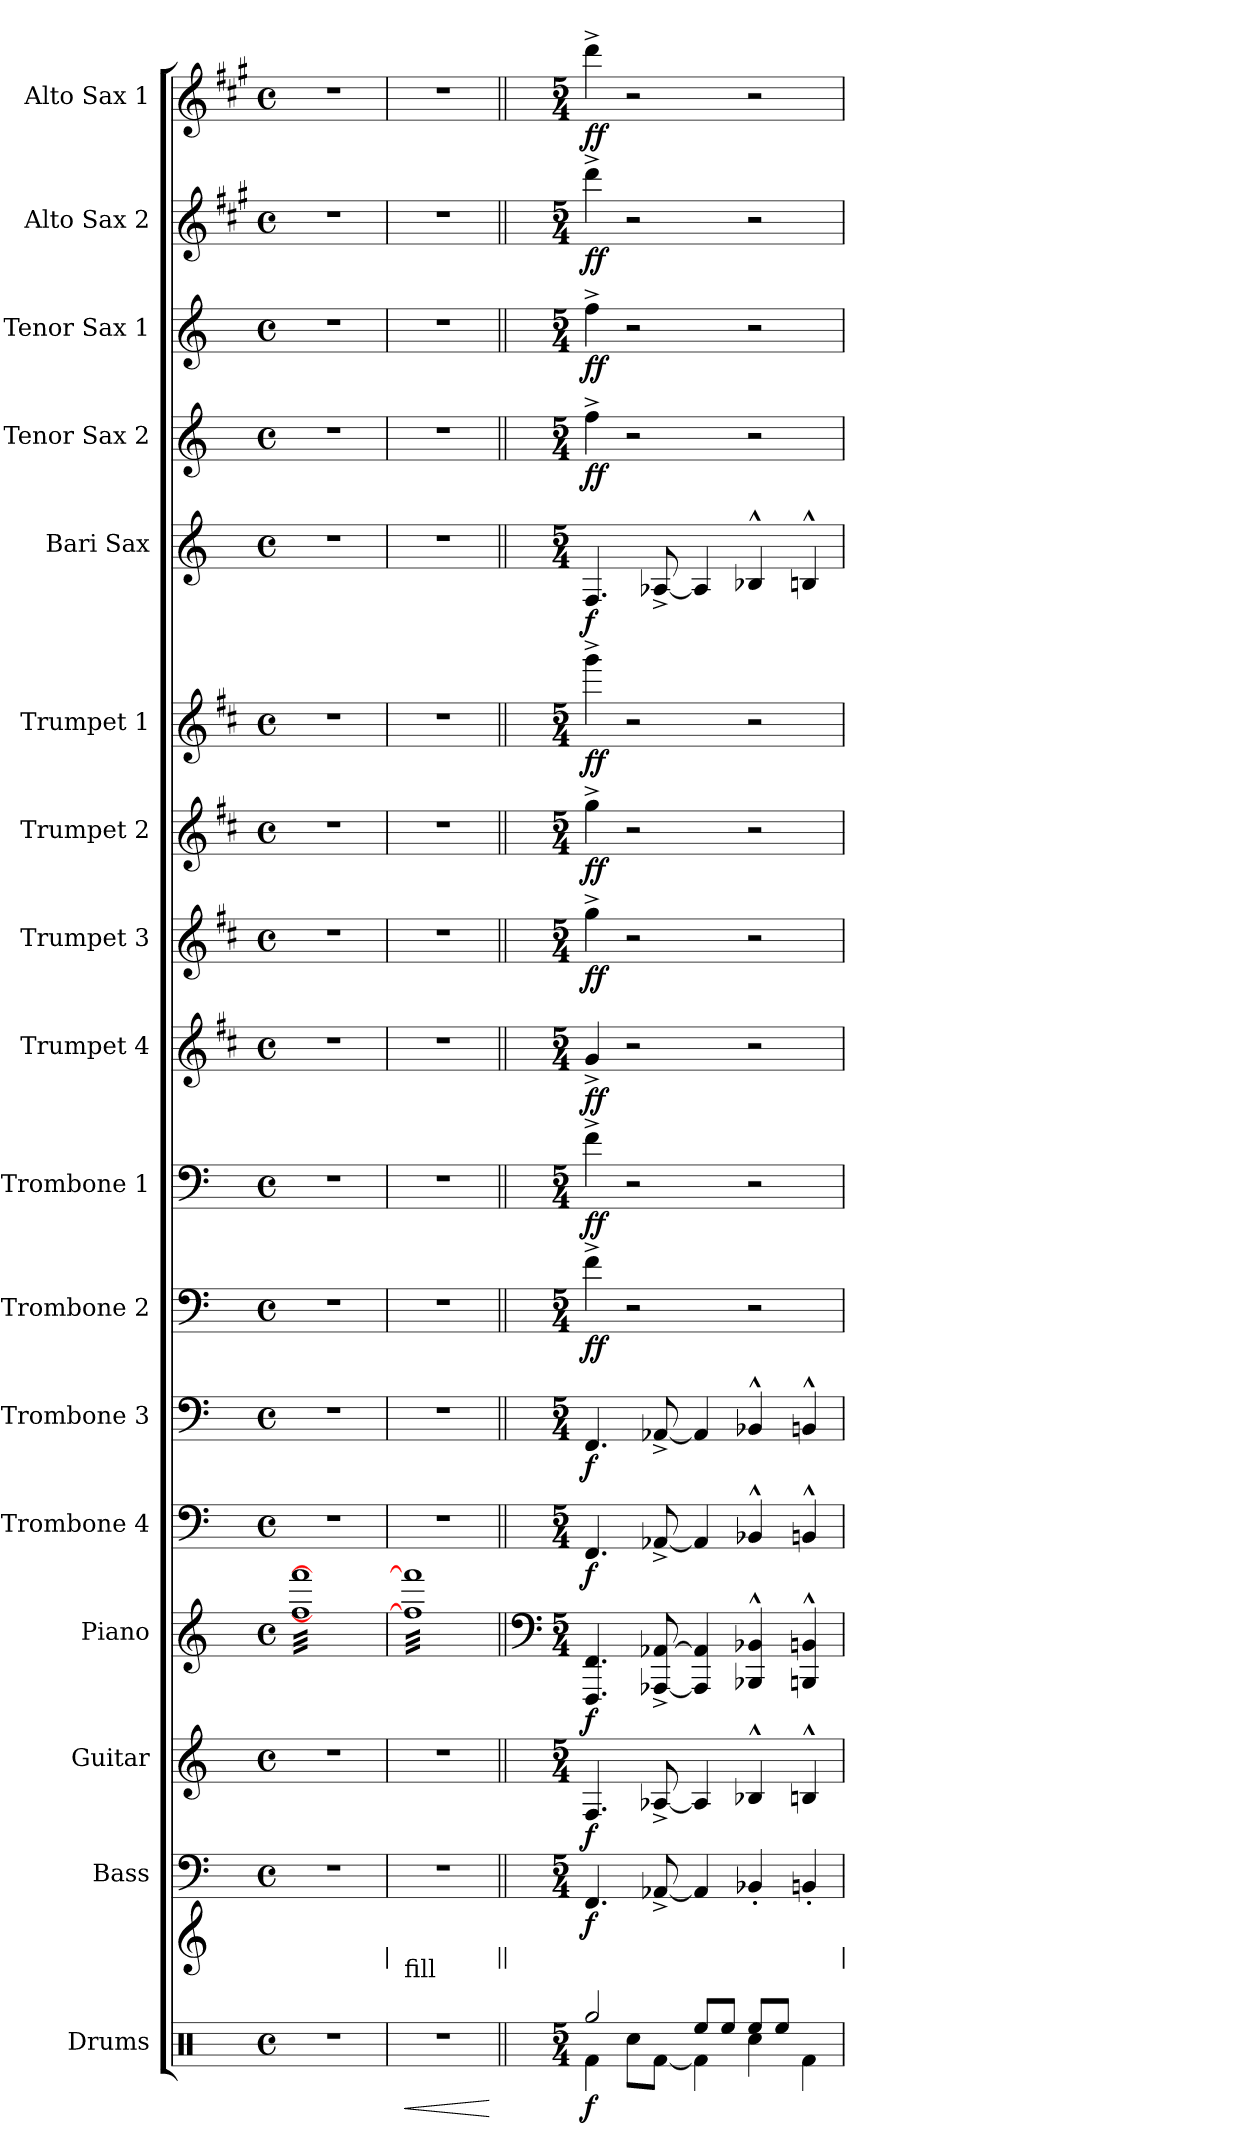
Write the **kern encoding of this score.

**kern	**dynam	**kern	**kern	**dynam	**kern	**dynam	**kern	**dynam	**kern	**dynam	**kern	**dynam	**kern	**dynam	**kern	**dynam	**kern	**dynam	**kern	**dynam	**kern	**dynam	**kern	**dynam	**kern	**dynam	**kern	**dynam	**kern	**dynam	**kern	**dynam	**kern	**dynam
*part18	*part18	*part17	*part16	*part16	*part15	*part15	*part14	*part14	*part13	*part13	*part12	*part12	*part11	*part11	*part10	*part10	*part9	*part9	*part8	*part8	*part7	*part7	*part6	*part6	*part5	*part5	*part4	*part4	*part3	*part3	*part2	*part2	*part1	*part1
*staff18	*staff18	*staff17	*staff16	*staff16	*staff15	*staff15	*staff14	*staff14	*staff13	*staff13	*staff12	*staff12	*staff11	*staff11	*staff10	*staff10	*staff9	*staff9	*staff8	*staff8	*staff7	*staff7	*staff6	*staff6	*staff5	*staff5	*staff4	*staff4	*staff3	*staff3	*staff2	*staff2	*staff1	*staff1
*I"Drums	*	*	*I"Bass	*	*I"Guitar	*	*I"Piano	*	*I"Trombone 4	*	*I"Trombone 3	*	*I"Trombone 2	*	*I"Trombone 1	*	*I"Trumpet 4	*	*I"Trumpet 3	*	*I"Trumpet 2	*	*I"Trumpet 1	*	*I"Bari Sax	*	*I"Tenor Sax 2	*	*I"Tenor Sax 1	*	*I"Alto Sax 2	*	*I"Alto Sax 1	*
*	*	*	*	*	*I'Gtr.	*	*I'Pno	*	*I'Trb	*	*I'Trb	*	*I'Trb	*	*I'Trb	*	*I'Tpt	*	*	*	*I'Tpt	*	*I'Tpt	*	*	*	*I'T Sax	*	*I'T Sax	*	*I'A Sax	*	*I'A Sax	*
*	*	*stria0	*	*	*	*	*	*	*	*	*	*	*	*	*	*	*	*	*	*	*	*	*	*	*	*	*	*	*	*	*	*	*	*
*clefX	*	*clefG2	*clefF4	*	*clefG2	*	*clefG2	*	*clefF4	*	*clefF4	*	*clefF4	*	*clefF4	*	*clefG2	*	*clefG2	*	*clefG2	*	*clefG2	*	*clefG2	*	*clefG2	*	*clefG2	*	*clefG2	*	*clefG2	*
*	*	*	*ITrd7c12	*	*ITrd7c12	*	*	*	*	*	*	*	*	*	*	*	*ITrd1c2	*	*ITrd1c2	*	*ITrd1c2	*	*ITrd1c2	*	*ITrd12c21	*	*ITrd8c14	*	*ITrd8c14	*	*ITrd5c9	*	*ITrd5c9	*
*k[]	*	*k[]	*k[]	*	*k[]	*	*k[]	*	*k[]	*	*k[]	*	*k[]	*	*k[]	*	*k[]	*	*k[]	*	*k[]	*	*k[]	*	*k[]	*	*k[]	*	*k[]	*	*k[]	*	*k[]	*
*C:	*	*C:	*C:	*	*C:	*	*C:	*	*C:	*	*C:	*	*C:	*	*C:	*	*C:	*	*C:	*	*C:	*	*C:	*	*C:	*	*C:	*	*C:	*	*C:	*	*C:	*
*M4/4	*	*	*M4/4	*	*M4/4	*	*M4/4	*	*M4/4	*	*M4/4	*	*M4/4	*	*M4/4	*	*M4/4	*	*M4/4	*	*M4/4	*	*M4/4	*	*M4/4	*	*M4/4	*	*M4/4	*	*M4/4	*	*M4/4	*
*met(c)	*	*	*met(c)	*	*met(c)	*	*met(c)	*	*met(c)	*	*met(c)	*	*met(c)	*	*met(c)	*	*met(c)	*	*met(c)	*	*met(c)	*	*met(c)	*	*met(c)	*	*met(c)	*	*met(c)	*	*met(c)	*	*met(c)	*
=1	=1	=1	=1	=1	=1	=1	=1	=1	=1	=1	=1	=1	=1	=1	=1	=1	=1	=1	=1	=1	=1	=1	=1	=1	=1	=1	=1	=1	=1	=1	=1	=1	=1	=1
*	*	*	*	*	*	*	*tremolo	*	*	*	*	*	*	*	*	*	*	*	*	*	*	*	*	*	*	*	*	*	*	*	*	*	*	*
1r	.	1ryy	1r	.	1r	.	[32ff [32fffLLL	.	1r	.	1r	.	1r	.	1r	.	1r	.	1r	.	1r	.	1r	.	1r	.	1r	.	1r	.	1r	.	1r	.
.	.	.	.	.	.	.	32ff 32fff	.	.	.	.	.	.	.	.	.	.	.	.	.	.	.	.	.	.	.	.	.	.	.	.	.	.	.
.	.	.	.	.	.	.	32ff 32fff	.	.	.	.	.	.	.	.	.	.	.	.	.	.	.	.	.	.	.	.	.	.	.	.	.	.	.
.	.	.	.	.	.	.	32ff 32fff	.	.	.	.	.	.	.	.	.	.	.	.	.	.	.	.	.	.	.	.	.	.	.	.	.	.	.
.	.	.	.	.	.	.	32ff 32fff	.	.	.	.	.	.	.	.	.	.	.	.	.	.	.	.	.	.	.	.	.	.	.	.	.	.	.
.	.	.	.	.	.	.	32ff 32fff	.	.	.	.	.	.	.	.	.	.	.	.	.	.	.	.	.	.	.	.	.	.	.	.	.	.	.
.	.	.	.	.	.	.	32ff 32fff	.	.	.	.	.	.	.	.	.	.	.	.	.	.	.	.	.	.	.	.	.	.	.	.	.	.	.
.	.	.	.	.	.	.	32ff 32fff	.	.	.	.	.	.	.	.	.	.	.	.	.	.	.	.	.	.	.	.	.	.	.	.	.	.	.
.	.	.	.	.	.	.	32ff 32fff	.	.	.	.	.	.	.	.	.	.	.	.	.	.	.	.	.	.	.	.	.	.	.	.	.	.	.
.	.	.	.	.	.	.	32ff 32fff	.	.	.	.	.	.	.	.	.	.	.	.	.	.	.	.	.	.	.	.	.	.	.	.	.	.	.
.	.	.	.	.	.	.	32ff 32fff	.	.	.	.	.	.	.	.	.	.	.	.	.	.	.	.	.	.	.	.	.	.	.	.	.	.	.
.	.	.	.	.	.	.	32ff 32fff	.	.	.	.	.	.	.	.	.	.	.	.	.	.	.	.	.	.	.	.	.	.	.	.	.	.	.
.	.	.	.	.	.	.	32ff 32fff	.	.	.	.	.	.	.	.	.	.	.	.	.	.	.	.	.	.	.	.	.	.	.	.	.	.	.
.	.	.	.	.	.	.	32ff 32fff	.	.	.	.	.	.	.	.	.	.	.	.	.	.	.	.	.	.	.	.	.	.	.	.	.	.	.
.	.	.	.	.	.	.	32ff 32fff	.	.	.	.	.	.	.	.	.	.	.	.	.	.	.	.	.	.	.	.	.	.	.	.	.	.	.
.	.	.	.	.	.	.	32ff 32fff	.	.	.	.	.	.	.	.	.	.	.	.	.	.	.	.	.	.	.	.	.	.	.	.	.	.	.
.	.	.	.	.	.	.	32ff 32fff	.	.	.	.	.	.	.	.	.	.	.	.	.	.	.	.	.	.	.	.	.	.	.	.	.	.	.
.	.	.	.	.	.	.	32ff 32fff	.	.	.	.	.	.	.	.	.	.	.	.	.	.	.	.	.	.	.	.	.	.	.	.	.	.	.
.	.	.	.	.	.	.	32ff 32fff	.	.	.	.	.	.	.	.	.	.	.	.	.	.	.	.	.	.	.	.	.	.	.	.	.	.	.
.	.	.	.	.	.	.	32ff 32fff	.	.	.	.	.	.	.	.	.	.	.	.	.	.	.	.	.	.	.	.	.	.	.	.	.	.	.
.	.	.	.	.	.	.	32ff 32fff	.	.	.	.	.	.	.	.	.	.	.	.	.	.	.	.	.	.	.	.	.	.	.	.	.	.	.
.	.	.	.	.	.	.	32ff 32fff	.	.	.	.	.	.	.	.	.	.	.	.	.	.	.	.	.	.	.	.	.	.	.	.	.	.	.
.	.	.	.	.	.	.	32ff 32fff	.	.	.	.	.	.	.	.	.	.	.	.	.	.	.	.	.	.	.	.	.	.	.	.	.	.	.
.	.	.	.	.	.	.	32ff 32fff	.	.	.	.	.	.	.	.	.	.	.	.	.	.	.	.	.	.	.	.	.	.	.	.	.	.	.
.	.	.	.	.	.	.	32ff 32fff	.	.	.	.	.	.	.	.	.	.	.	.	.	.	.	.	.	.	.	.	.	.	.	.	.	.	.
.	.	.	.	.	.	.	32ff 32fff	.	.	.	.	.	.	.	.	.	.	.	.	.	.	.	.	.	.	.	.	.	.	.	.	.	.	.
.	.	.	.	.	.	.	32ff 32fff	.	.	.	.	.	.	.	.	.	.	.	.	.	.	.	.	.	.	.	.	.	.	.	.	.	.	.
.	.	.	.	.	.	.	32ff 32fff	.	.	.	.	.	.	.	.	.	.	.	.	.	.	.	.	.	.	.	.	.	.	.	.	.	.	.
.	.	.	.	.	.	.	32ff 32fff	.	.	.	.	.	.	.	.	.	.	.	.	.	.	.	.	.	.	.	.	.	.	.	.	.	.	.
.	.	.	.	.	.	.	32ff 32fff	.	.	.	.	.	.	.	.	.	.	.	.	.	.	.	.	.	.	.	.	.	.	.	.	.	.	.
.	.	.	.	.	.	.	32ff 32fff	.	.	.	.	.	.	.	.	.	.	.	.	.	.	.	.	.	.	.	.	.	.	.	.	.	.	.
.	.	.	.	.	.	.	32ff 32fffJJJ	.	.	.	.	.	.	.	.	.	.	.	.	.	.	.	.	.	.	.	.	.	.	.	.	.	.	.
=2	=2	=2	=2	=2	=2	=2	=2	=2	=2	=2	=2	=2	=2	=2	=2	=2	=2	=2	=2	=2	=2	=2	=2	=2	=2	=2	=2	=2	=2	=2	=2	=2	=2	=2
!	!	!LO:TX:b:t=fill	!	!	!	!	!	!	!	!	!	!	!	!	!	!	!	!	!	!	!	!	!	!	!	!	!	!	!	!	!	!	!	!
!	!LO:HP:b	!	!	!	!	!	!	!	!	!	!	!	!	!	!	!	!	!	!	!	!	!	!	!	!	!	!	!	!	!	!	!	!	!
1r	<	1ryy	1r	.	1r	.	32ff] 32fff]LLL	.	1r	.	1r	.	1r	.	1r	.	1r	.	1r	.	1r	.	1r	.	1r	.	1r	.	1r	.	1r	.	1r	.
.	.	.	.	.	.	.	32ff 32fff	.	.	.	.	.	.	.	.	.	.	.	.	.	.	.	.	.	.	.	.	.	.	.	.	.	.	.
.	.	.	.	.	.	.	32ff 32fff	.	.	.	.	.	.	.	.	.	.	.	.	.	.	.	.	.	.	.	.	.	.	.	.	.	.	.
.	.	.	.	.	.	.	32ff 32fff	.	.	.	.	.	.	.	.	.	.	.	.	.	.	.	.	.	.	.	.	.	.	.	.	.	.	.
.	.	.	.	.	.	.	32ff 32fff	.	.	.	.	.	.	.	.	.	.	.	.	.	.	.	.	.	.	.	.	.	.	.	.	.	.	.
.	.	.	.	.	.	.	32ff 32fff	.	.	.	.	.	.	.	.	.	.	.	.	.	.	.	.	.	.	.	.	.	.	.	.	.	.	.
.	.	.	.	.	.	.	32ff 32fff	.	.	.	.	.	.	.	.	.	.	.	.	.	.	.	.	.	.	.	.	.	.	.	.	.	.	.
.	.	.	.	.	.	.	32ff 32fff	.	.	.	.	.	.	.	.	.	.	.	.	.	.	.	.	.	.	.	.	.	.	.	.	.	.	.
.	.	.	.	.	.	.	32ff 32fff	.	.	.	.	.	.	.	.	.	.	.	.	.	.	.	.	.	.	.	.	.	.	.	.	.	.	.
.	.	.	.	.	.	.	32ff 32fff	.	.	.	.	.	.	.	.	.	.	.	.	.	.	.	.	.	.	.	.	.	.	.	.	.	.	.
.	.	.	.	.	.	.	32ff 32fff	.	.	.	.	.	.	.	.	.	.	.	.	.	.	.	.	.	.	.	.	.	.	.	.	.	.	.
.	.	.	.	.	.	.	32ff 32fff	.	.	.	.	.	.	.	.	.	.	.	.	.	.	.	.	.	.	.	.	.	.	.	.	.	.	.
.	.	.	.	.	.	.	32ff 32fff	.	.	.	.	.	.	.	.	.	.	.	.	.	.	.	.	.	.	.	.	.	.	.	.	.	.	.
.	.	.	.	.	.	.	32ff 32fff	.	.	.	.	.	.	.	.	.	.	.	.	.	.	.	.	.	.	.	.	.	.	.	.	.	.	.
.	.	.	.	.	.	.	32ff 32fff	.	.	.	.	.	.	.	.	.	.	.	.	.	.	.	.	.	.	.	.	.	.	.	.	.	.	.
.	.	.	.	.	.	.	32ff 32fff	.	.	.	.	.	.	.	.	.	.	.	.	.	.	.	.	.	.	.	.	.	.	.	.	.	.	.
.	.	.	.	.	.	.	32ff 32fff	.	.	.	.	.	.	.	.	.	.	.	.	.	.	.	.	.	.	.	.	.	.	.	.	.	.	.
.	.	.	.	.	.	.	32ff 32fff	.	.	.	.	.	.	.	.	.	.	.	.	.	.	.	.	.	.	.	.	.	.	.	.	.	.	.
.	.	.	.	.	.	.	32ff 32fff	.	.	.	.	.	.	.	.	.	.	.	.	.	.	.	.	.	.	.	.	.	.	.	.	.	.	.
.	.	.	.	.	.	.	32ff 32fff	.	.	.	.	.	.	.	.	.	.	.	.	.	.	.	.	.	.	.	.	.	.	.	.	.	.	.
.	.	.	.	.	.	.	32ff 32fff	.	.	.	.	.	.	.	.	.	.	.	.	.	.	.	.	.	.	.	.	.	.	.	.	.	.	.
.	.	.	.	.	.	.	32ff 32fff	.	.	.	.	.	.	.	.	.	.	.	.	.	.	.	.	.	.	.	.	.	.	.	.	.	.	.
.	.	.	.	.	.	.	32ff 32fff	.	.	.	.	.	.	.	.	.	.	.	.	.	.	.	.	.	.	.	.	.	.	.	.	.	.	.
.	.	.	.	.	.	.	32ff 32fff	.	.	.	.	.	.	.	.	.	.	.	.	.	.	.	.	.	.	.	.	.	.	.	.	.	.	.
.	.	.	.	.	.	.	32ff 32fff	.	.	.	.	.	.	.	.	.	.	.	.	.	.	.	.	.	.	.	.	.	.	.	.	.	.	.
.	.	.	.	.	.	.	32ff 32fff	.	.	.	.	.	.	.	.	.	.	.	.	.	.	.	.	.	.	.	.	.	.	.	.	.	.	.
.	.	.	.	.	.	.	32ff 32fff	.	.	.	.	.	.	.	.	.	.	.	.	.	.	.	.	.	.	.	.	.	.	.	.	.	.	.
.	.	.	.	.	.	.	32ff 32fff	.	.	.	.	.	.	.	.	.	.	.	.	.	.	.	.	.	.	.	.	.	.	.	.	.	.	.
.	.	.	.	.	.	.	32ff 32fff	.	.	.	.	.	.	.	.	.	.	.	.	.	.	.	.	.	.	.	.	.	.	.	.	.	.	.
.	.	.	.	.	.	.	32ff 32fff	.	.	.	.	.	.	.	.	.	.	.	.	.	.	.	.	.	.	.	.	.	.	.	.	.	.	.
.	.	.	.	.	.	.	32ff 32fff	.	.	.	.	.	.	.	.	.	.	.	.	.	.	.	.	.	.	.	.	.	.	.	.	.	.	.
.	.	.	.	.	.	.	32ff 32fffJJJ	.	.	.	.	.	.	.	.	.	.	.	.	.	.	.	.	.	.	.	.	.	.	.	.	.	.	.
*	*	*	*	*	*	*	*Xtremolo	*	*	*	*	*	*	*	*	*	*	*	*	*	*	*	*	*	*	*	*	*	*	*	*	*	*	*
.	[	.	.	.	.	.	.	.	.	.	.	.	.	.	.	.	.	.	.	.	.	.	.	.	.	.	.	.	.	.	.	.	.	.
=3||	=3||	=3||	=3||	=3||	=3||	=3||	=3||	=3||	=3||	=3||	=3||	=3||	=3||	=3||	=3||	=3||	=3||	=3||	=3||	=3||	=3||	=3||	=3||	=3||	=3||	=3||	=3||	=3||	=3||	=3||	=3||	=3||	=3||	=3||
*	*	*	*	*	*	*	*clefF4	*	*	*	*	*	*	*	*	*	*	*	*	*	*	*	*	*	*	*	*	*	*	*	*	*	*	*
*M5/4	*	*	*M5/4	*	*M5/4	*	*M5/4	*	*M5/4	*	*M5/4	*	*M5/4	*	*M5/4	*	*M5/4	*	*M5/4	*	*M5/4	*	*M5/4	*	*M5/4	*	*M5/4	*	*M5/4	*	*M5/4	*	*M5/4	*
*^	*	*	*	*	*	*	*	*	*	*	*	*	*	*	*	*	*	*	*	*	*	*	*	*	*	*	*	*	*	*	*	*	*	*
!	!	!LO:DY:b	!	!	!LO:DY:b	!	!LO:DY:b	!	!LO:DY:b	!	!LO:DY:b	!	!LO:DY:b	!	!LO:DY:b	!	!LO:DY:b	!	!LO:DY:b	!	!LO:DY:b	!	!LO:DY:b	!	!LO:DY:b	!	!LO:DY:b	!	!LO:DY:b	!	!LO:DY:b	!	!LO:DY:b	!	!LO:DY:b
2Rgg/	4Rf\	f	1ryy	4.FFF/	f	4.FF/	f	4.FFF/ 4.FF/	f	4.FF/	f	4.FF/	f	4f^>\	ff	4f^>\	ff	4f^</	ff	4ff^>\	ff	4ff^>\	ff	4fff^>\	ff	4.FF/	f	4f^>\	ff	4f^>\	ff	4ff^>\	ff	4ff^>\	ff
.	8Rcc\L	.	.	.	.	.	.	.	.	.	.	.	.	2r	.	2r	.	2r	.	2r	.	2r	.	2r	.	.	.	2r	.	2r	.	2r	.	2r	.
.	[<8Rf\J	.	.	[8AAA-X^</	.	[8AA-X^</	.	[8AAA-X/^< [8AA-X/^<	.	[8AA-X^</	.	[8AA-X^</	.	.	.	.	.	.	.	.	.	.	.	.	.	[8AA-X^</	.	.	.	.	.	.	.	.	.
8Ree/L	4Rf\]	.	.	4AAA-/]	.	4AA-/]	.	4AAA-/] 4AA-/]	.	4AA-/]	.	4AA-/]	.	.	.	.	.	.	.	.	.	.	.	.	.	4AA-/]	.	.	.	.	.	.	.	.	.
8Ree/J	.	.	.	.	.	.	.	.	.	.	.	.	.	.	.	.	.	.	.	.	.	.	.	.	.	.	.	.	.	.	.	.	.	.	.
8Ree/L	4Rcc\	.	.	4BBB-X'</	.	4BB-X^^>/	.	4BBB-X/^^> 4BB-X/^^>	.	4BB-X^^>/	.	4BB-X^^>/	.	2r	.	2r	.	2r	.	2r	.	2r	.	2r	.	4BB-X^^>/	.	2r	.	2r	.	2r	.	2r	.
8Ree/J	.	.	.	.	.	.	.	.	.	.	.	.	.	.	.	.	.	.	.	.	.	.	.	.	.	.	.	.	.	.	.	.	.	.	.
4ryy	4Rf\	.	4ryy	4BBBn'</	.	4BBn^^>/	.	4BBBn/^^> 4BBn/^^>	.	4BBn^^>/	.	4BBn^^>/	.	.	.	.	.	.	.	.	.	.	.	.	.	4BBn^^>/	.	.	.	.	.	.	.	.	.
*v	*v	*	*	*	*	*	*	*	*	*	*	*	*	*	*	*	*	*	*	*	*	*	*	*	*	*	*	*	*	*	*	*	*	*	*
=	=	=	=	=	=	=	=	=	=	=	=	=	=	=	=	=	=	=	=	=	=	=	=	=	=	=	=	=	=	=	=	=	=	=
*-	*-	*-	*-	*-	*-	*-	*-	*-	*-	*-	*-	*-	*-	*-	*-	*-	*-	*-	*-	*-	*-	*-	*-	*-	*-	*-	*-	*-	*-	*-	*-	*-	*-	*-
